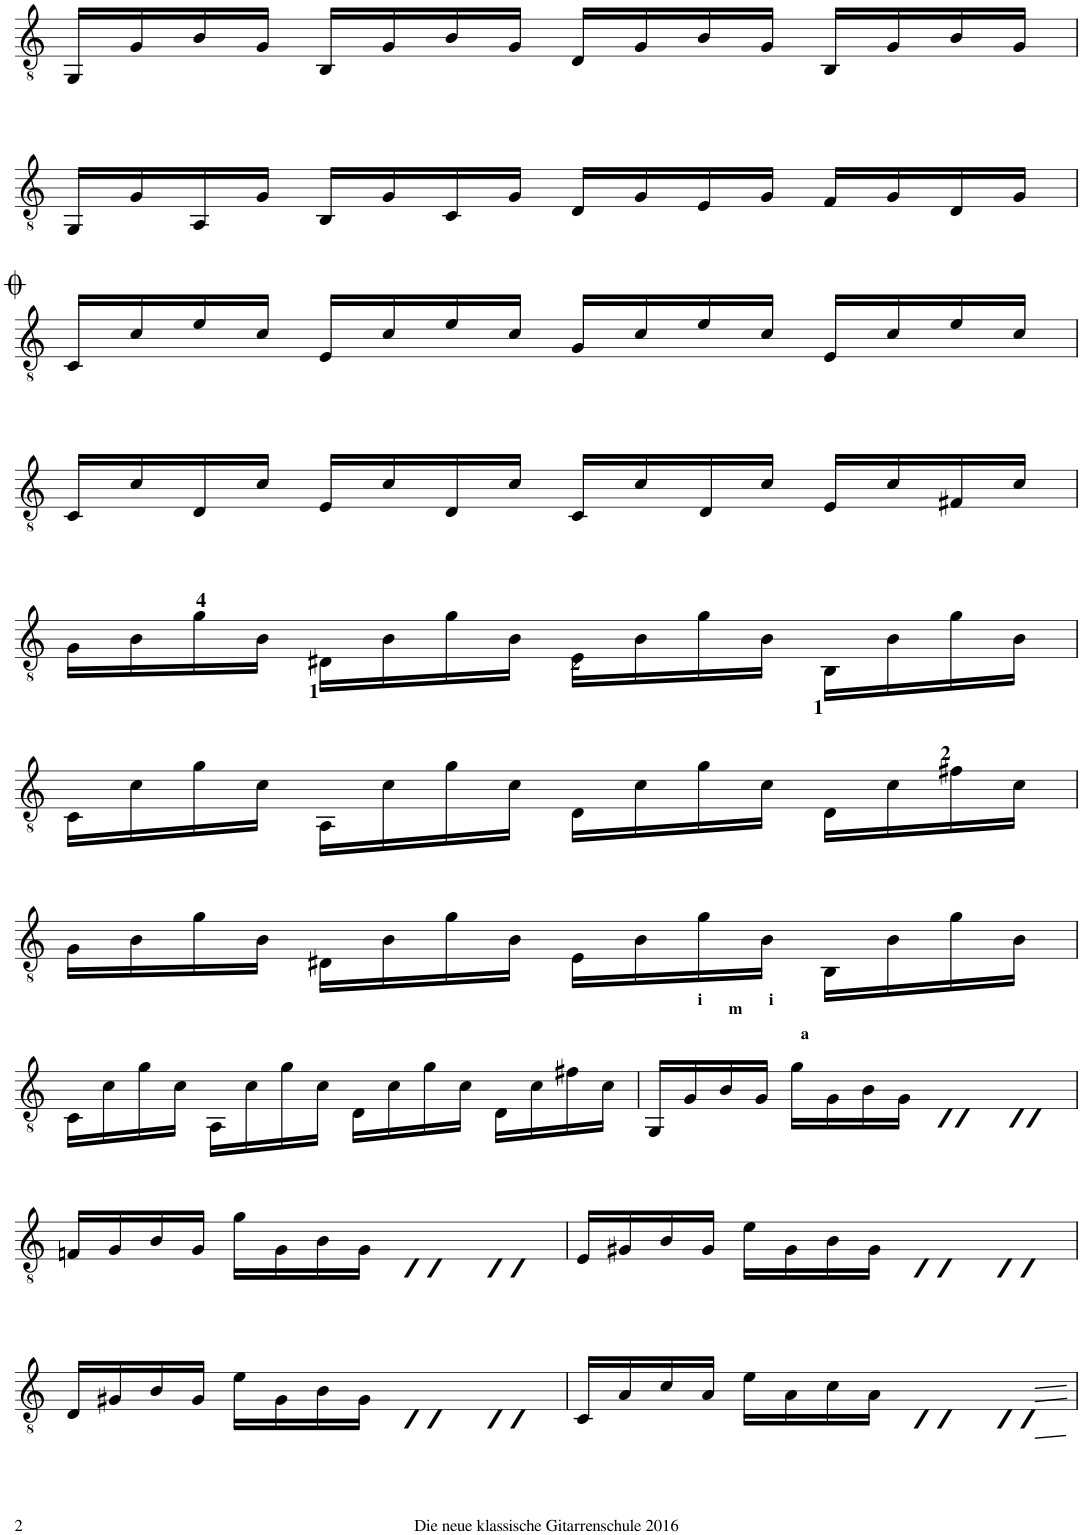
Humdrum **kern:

**kern
*part1
*staff1
*I"Klassische Gitarre
*I'Git.
!!LO:PB:g=z
*clefGv2
*k[]
*M4/4
=17
16GG/LL
16G/
16B/
16G/JJ
16BB/LL
16G/
16B/
16G/JJ
16D/LL
16G/
16B/
16G/JJ
16BB/LL
16G/
16B/
16G/JJ
!!LO:LB:g=z
=18
16GG/LL
16G/
16AA/
16G/JJ
16BB/LL
16G/
16C/
16G/JJ
16D/LL
16G/
16E/
16G/JJ
16F/LL
16G/
16D/
16G/JJ
!!LO:LB:g=z
=19
16C/LL
16c/
16e/
16c/JJ
16E/LL
16c/
16e/
16c/JJ
16G/LL
16c/
16e/
16c/JJ
16E/LL
16c/
16e/
16c/JJ
!!LO:LB:g=z
=20
16C/LL
16c/
16D/
16c/JJ
16E/LL
16c/
16D/
16c/JJ
16C/LL
16c/
16D/
16c/JJ
16E/LL
16c/
16F#X/
16c/JJ
!!LO:LB:g=z
=21
16G\LL
16B\
16g\
16B\JJ
16D#X\LL
16B\
16g\
16B\JJ
16E<\LL
16B\
16g\
16B\JJ
16BB\LL
16B\
16g\
16B\JJ
!!LO:LB:g=z
=22
16C\LL
16c\
16g\
16c\JJ
16AA\LL
16c\
16g\
16c\JJ
16D\LL
16c\
16g\
16c\JJ
16D\LL
16c\
16f#X\
16c\JJ
!!LO:LB:g=z
=23
16G\LL
16B\
16g\
16B\JJ
16D#X\LL
16B\
16g\
16B\JJ
16E\LL
16B\
16g\
16B\JJ
16BB\LL
16B\
16g\
16B\JJ
!!LO:LB:g=z
=24
16C\LL
16c\
16g\
16c\JJ
16AA\LL
16c\
16g\
16c\JJ
16D\LL
16c\
16g\
16c\JJ
16D\LL
16c\
16f#X\
16c\JJ
=25
16GG/LL
16G/
16B/
16G/JJ
16g\LL
16G\
16B\
16G\JJ
8AL
8AJ
8AL
8AJ
!!LO:LB:g=z
=26
16Fn/LL
16G/
16B/
16G/JJ
16g\LL
16G\
16B\
16G\JJ
8AL
8AJ
8AL
8AJ
=27
16E/LL
16G#X/
16B/
16G#/JJ
16e\LL
16G#\
16B\
16G#\JJ
8AL
8AJ
8AL
8AJ
!!LO:LB:g=z
=28
16D/LL
16G#X/
16B/
16G#/JJ
16e\LL
16G#\
16B\
16G#\JJ
8AL
8AJ
8AL
8AJ
=29
16C/LL
16A/
16c/
16A/JJ
16e\LL
16A\
16c\
16A\JJ
8AL
8AJ
8AL
8AJ
=
*-
